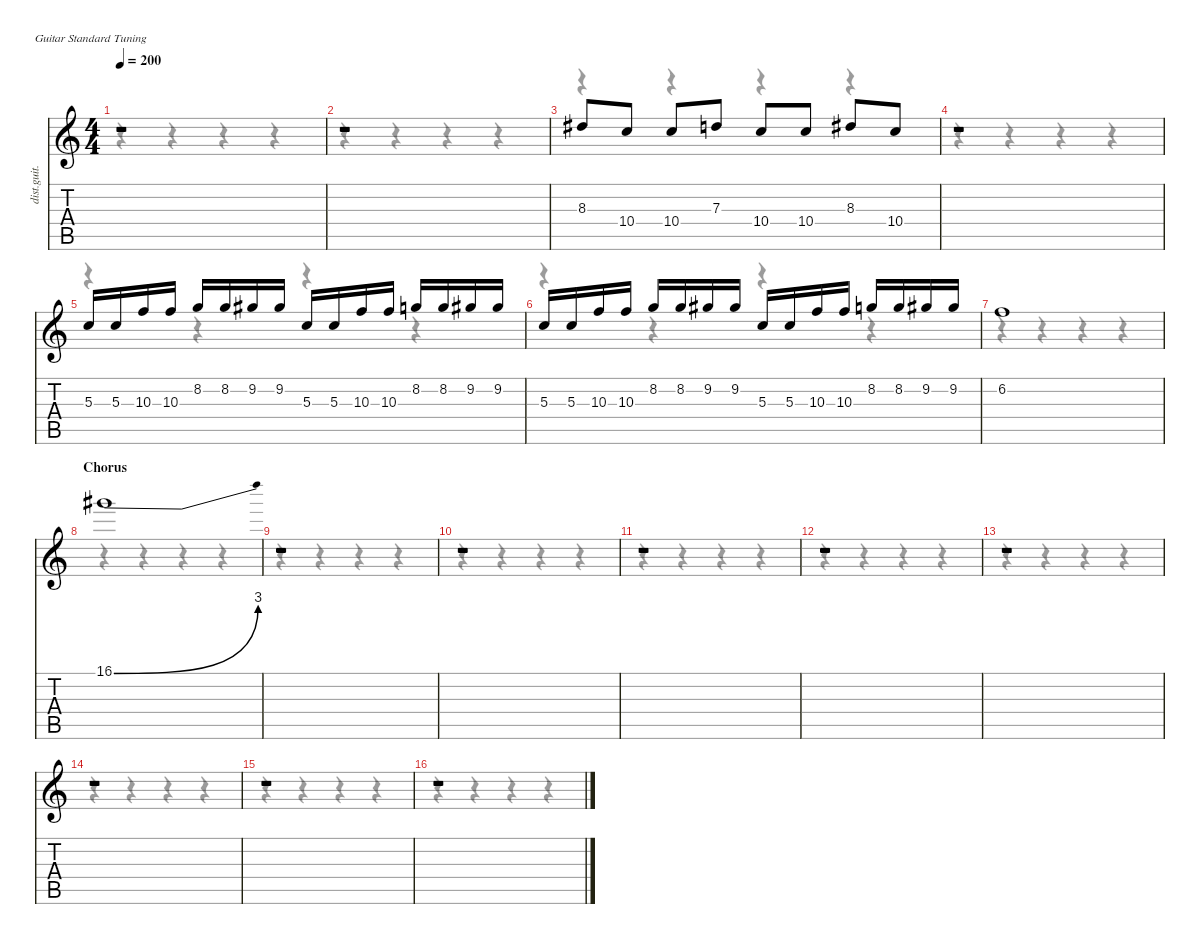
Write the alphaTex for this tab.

\defaultSystemsLayout 4
\hideDynamics
\bracketExtendMode nobrackets
\otherSystemsTrackNameOrientation horizontal
\track ("Sam Totman (Lead Guitar)" "dist.guit.") {instrument distortionguitar}
\staff {score tabs}
\tuning (E4 B3 G3 D3 A2 E2)
\voice
\ts (4 4)
\tempo 200
\clef g2
\ks c
r.1{dy mp beam Up} |
r.1{beam Up} |
8.3{acc #}.8{dy mf beam Up} 10.4.8{beam Up} 10.4.8{beam Up} 7.3.8{beam Up} 10.4.8{beam Up} 10.4.8{beam Up} 8.3{acc #}.8{beam Up} 10.4.8{beam Up} |
r.1{beam Up} |
5.3.16{beam Up} 5.3.16{beam Up} 10.3.16{beam Up} 10.3.16{beam Up} 8.2.16{beam Up} 8.2.16{beam Up} 9.2{acc #}.16{beam Up} 9.2{acc #}.16{beam Up} 5.3.16{beam Up} 5.3.16{beam Up} 10.3.16{beam Up} 10.3.16{beam Up} 8.2.16{beam Up} 8.2.16{beam Up} 9.2{acc #}.16{beam Up} 9.2{acc #}.16{beam Up} |
5.3.16{beam Up} 5.3.16{beam Up} 10.3.16{beam Up} 10.3.16{beam Up} 8.2.16{beam Up} 8.2.16{beam Up} 9.2{acc #}.16{beam Up} 9.2{acc #}.16{beam Up} 5.3.16{beam Up} 5.3.16{beam Up} 10.3.16{beam Up} 10.3.16{beam Up} 8.2.16{beam Up} 8.2.16{beam Up} 9.2{acc #}.16{beam Up} 9.2{acc #}.16{beam Up} |
6.2.1{beam Up} |
\section ("" "Chorus")
16.1{be (bend 0 0 30 12) acc #}.1{dy mp beam Up} |
r.1{beam Up} |
r.1{beam Up} |
r.1{beam Up} |
r.1{beam Up} |
r.1{beam Up} |
r.1{beam Up} |
r.1{beam Up} |
r.1{beam Up}
\voice
\clef g2
\ottava regular
\simile none
\ks c
r.4{dy mf beam Down} r.4{beam Down} r.4{beam Down} r.4{beam Down} |
r.4{beam Down} r.4{beam Down} r.4{beam Down} r.4{beam Down} |
r.4{beam Down} r.4{beam Down} r.4{beam Down} r.4{beam Down} |
r.4{beam Down} r.4{beam Down} r.4{beam Down} r.4{beam Down} |
r.4{beam Down} r.4{beam Down} r.4{beam Down} r.4{beam Down} |
r.4{beam Down} r.4{beam Down} r.4{beam Down} r.4{beam Down} |
r.4{beam Down} r.4{beam Down} r.4{beam Down} r.4{beam Down} |
r.4{beam Down} r.4{beam Down} r.4{beam Down} r.4{beam Down} |
r.4{beam Down} r.4{beam Down} r.4{beam Down} r.4{beam Down} |
r.4{beam Down} r.4{beam Down} r.4{beam Down} r.4{beam Down} |
r.4{beam Down} r.4{beam Down} r.4{beam Down} r.4{beam Down} |
r.4{beam Down} r.4{beam Down} r.4{beam Down} r.4{beam Down} |
r.4{beam Down} r.4{beam Down} r.4{beam Down} r.4{beam Down} |
r.4{beam Down} r.4{beam Down} r.4{beam Down} r.4{beam Down} |
r.4{beam Down} r.4{beam Down} r.4{beam Down} r.4{beam Down} |
r.4{beam Down} r.4{beam Down} r.4{beam Down} r.4{beam Down}
